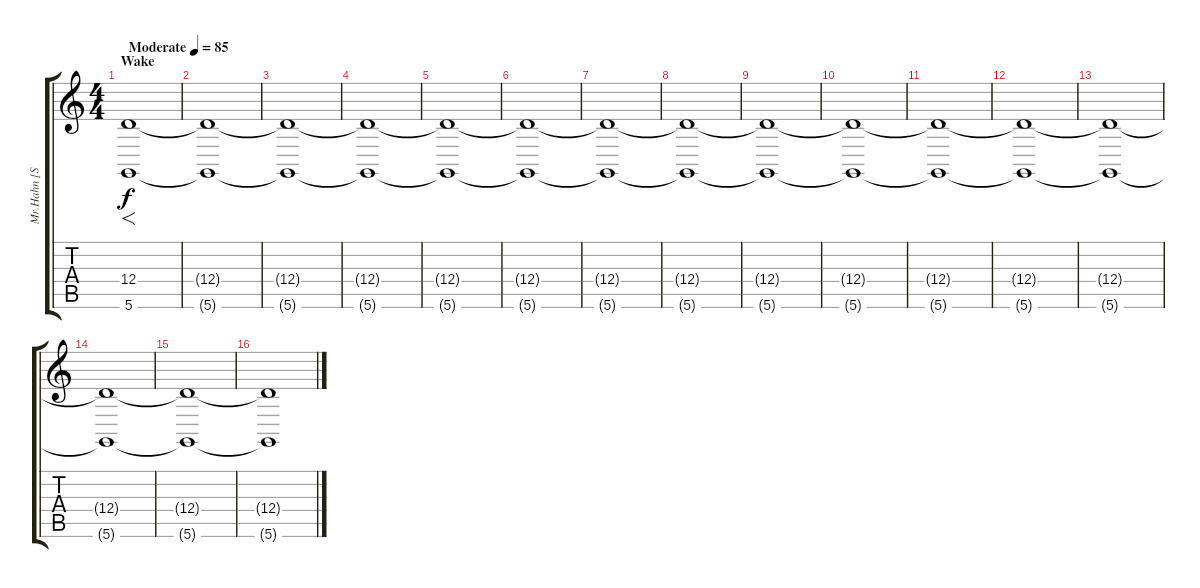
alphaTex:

\track ("Mr.Hahn [Sampler2]" "Mr.Hahn [S") {instrument pad4choir}
\staff {score tabs}
\tuning (E4 B3 G3 D3 A2 D2) {hide}
\ts (4 4)
\section ("" "Wake")
\tempo (85 "Moderate")
\clef g2
\ks c
(12.4 5.6).1{f dy f instrument pad4choir} |
(12.4{t} 5.6{t}).1 |
(12.4{t} 5.6{t}).1 |
(12.4{t} 5.6{t}).1 |
(12.4{t} 5.6{t}).1 |
(12.4{t} 5.6{t}).1 |
(12.4{t} 5.6{t}).1 |
(12.4{t} 5.6{t}).1 |
(12.4{t} 5.6{t}).1 |
(12.4{t} 5.6{t}).1 |
(12.4{t} 5.6{t}).1 |
(12.4{t} 5.6{t}).1 |
(12.4{t} 5.6{t}).1 |
(12.4{t} 5.6{t}).1 |
(12.4{t} 5.6{t}).1 |
(12.4{t} 5.6{t}).1
